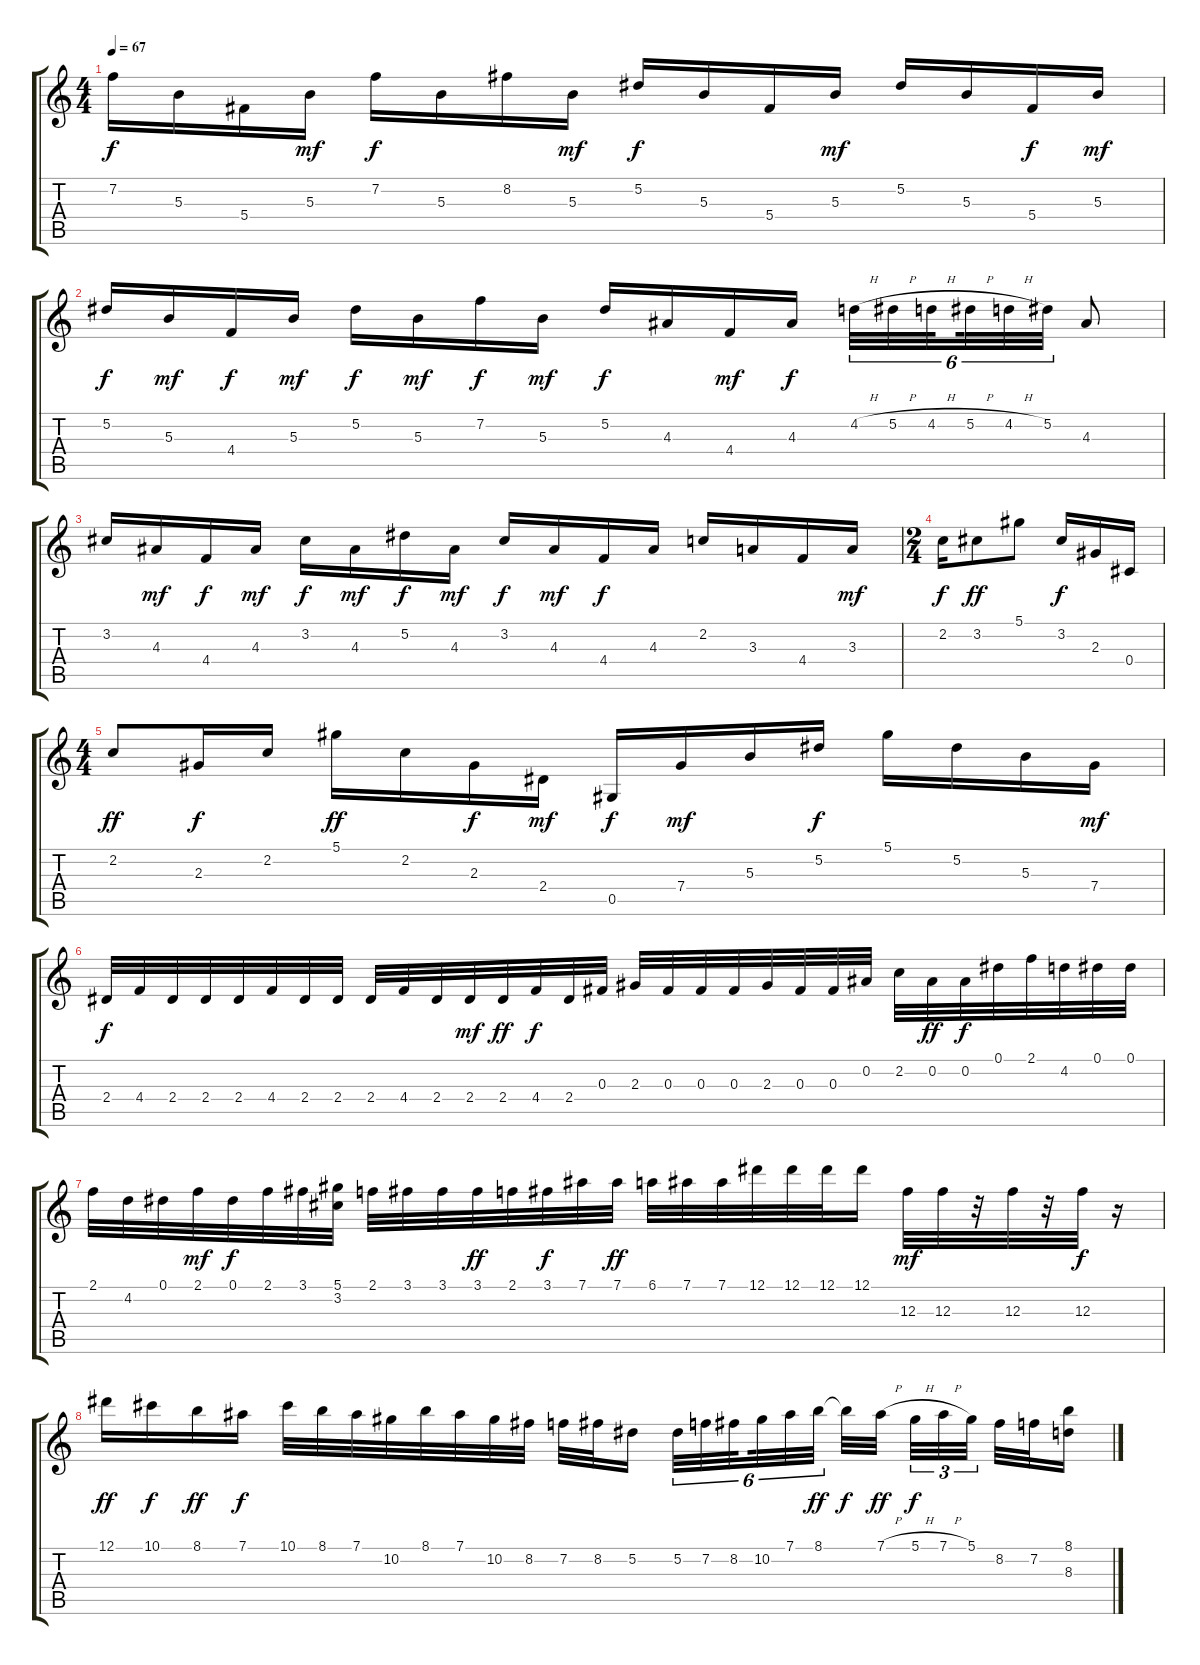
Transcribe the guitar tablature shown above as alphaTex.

\track "" {instrument acousticguitarsteel}
\staff {score tabs}
\tuning (Eb4 Bb3 Gb3 Db3 Ab2 Eb2) {hide}
\ts (4 4)
\tempo 67
\clef g2
\ks c
7.2.16{dy f} 5.3.16 5.4.16 5.3.16{dy mf} 7.2.16{dy f} 5.3.16 8.2.16 5.3.16{dy mf} 5.2.16{dy f} 5.3.16 5.4.16 5.3.16{dy mf} 5.2.16 5.3.16 5.4.16{dy f} 5.3.16{dy mf} |
5.2.16{dy f} 5.3.16{dy mf} 4.4.16{dy f} 5.3.16{dy mf} 5.2.16{dy f} 5.3.16{dy mf} 7.2.16{dy f} 5.3.16{dy mf} 5.2.16{dy f} 4.3.16 4.4.16{dy mf} 4.3.16{dy f} 4.2{h}.32{tu (6 4)} 5.2{h}.32{tu (6 4)} 4.2{h}.32{tu (6 4) beam splitsecondary} 5.2{h}.32{tu (6 4)} 4.2{h}.32{tu (6 4)} 5.2.32{tu (6 4)} 4.3.8 |
3.2.16 4.3.16{dy mf} 4.4.16{dy f} 4.3.16{dy mf} 3.2.16{dy f} 4.3.16{dy mf} 5.2.16{dy f} 4.3.16{dy mf} 3.2.16{dy f} 4.3.16{dy mf} 4.4.16{dy f} 4.3.16 2.2.16 3.3.16 4.4.16 3.3.16{dy mf} |
\ts (2 4)
2.2.16{dy f} 3.2.8{dy ff} 5.1.8 3.2.16{dy f} 2.3.16 0.4.16 |
\ts (4 4)
2.2.8{dy ff} 2.3.16{dy f} 2.2.16 5.1.16{dy ff} 2.2.16 2.3.16{dy f} 2.4.16{dy mf} 0.5.16{dy f} 7.4.16{dy mf} 5.3.16 5.2.16{dy f} 5.1.16 5.2.16 5.3.16 7.4.16{dy mf} |
2.4.32{dy f} 4.4.32 2.4.32 2.4.32 2.4.32 4.4.32 2.4.32 2.4.32 2.4.32 4.4.32 2.4.32 2.4.32{dy mf} 2.4.32{dy ff} 4.4.32{dy f} 2.4.32 0.3.32 2.3.32 0.3.32 0.3.32 0.3.32 2.3.32 0.3.32 0.3.32 0.2.32 2.2.32 0.2.32{dy ff} 0.2.32{dy f} 0.1.32 2.1.32 4.2.32 0.1.32 0.1.32 |
2.1.32 4.2.32 0.1.32 2.1.32{dy mf} 0.1.32{dy f} 2.1.32 3.1.32 (5.1 3.2).32 2.1.32 3.1.32 3.1.32 3.1.32{dy ff} 2.1.32 3.1.32{dy f} 7.1.32 7.1.32{dy ff} 6.1.32 7.1.32 7.1.32 12.1.32 12.1.32 12.1.32 12.1.16 12.3.32{dy mf} 12.3.32 r.32 12.3.32 r.32 12.3.32{dy f} r.16 |
12.1.16{dy ff} 10.1.16{dy f} 8.1.16{dy ff} 7.1.16{dy f} 10.1.32 8.1.32 7.1.32 10.2.32 8.1.32 7.1.32 10.2.32 8.2.32 7.2.32 8.2.32 5.2.16{beam splitsecondary} 5.2.32{tu (6 4)} 7.2.32{tu (6 4)} 8.2.32{tu (6 4) beam splitsecondary} 10.2.32{tu (6 4)} 7.1.32{tu (6 4)} 8.1.32{tu (6 4) dy ff} 8.1{t}.32{dy f} 7.1{h}.32{dy ff beam splitsecondary} 5.1{h}.32{tu (3 2) dy f} 7.1{h}.32{tu (3 2)} 5.1.32{tu (3 2) beam splitsecondary} 8.2.32 7.2.32 (8.1 8.3).16
